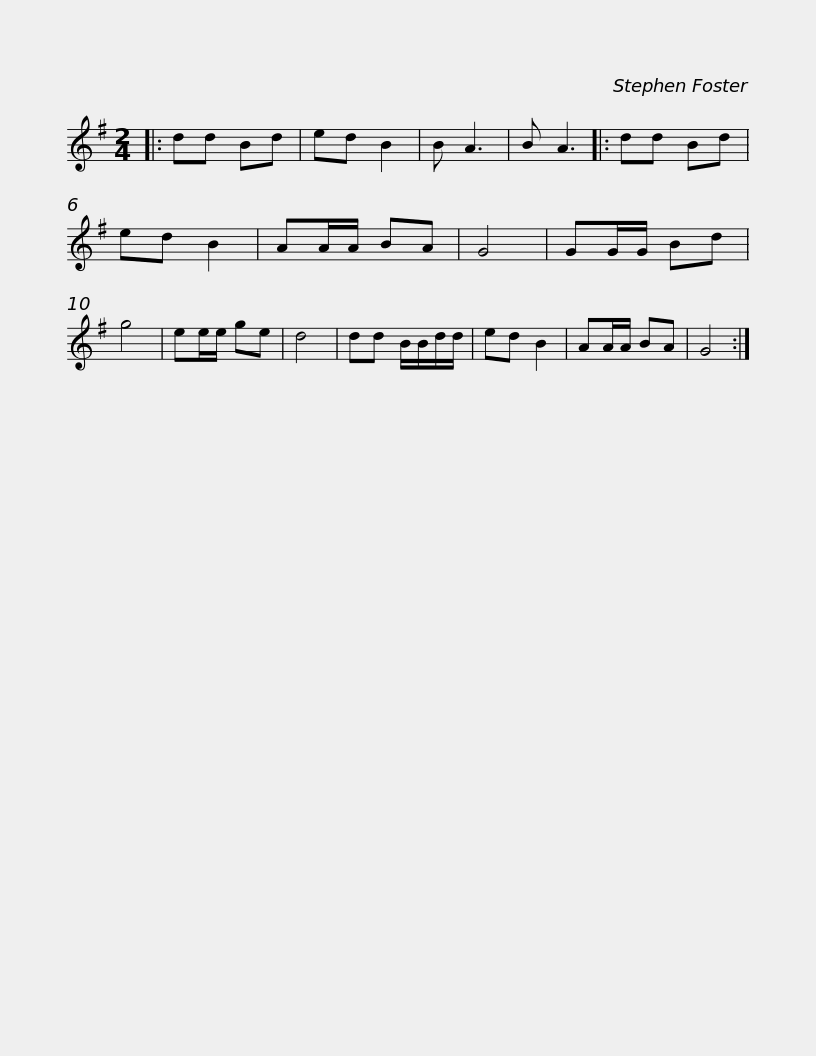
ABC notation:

X:1
L:1/8
M:2/4
I:linebreak $
K:G
V:1 treble
V:1
|: dd Bd | ed B2 | B A3 | B A3 |: dd Bd | %5
 ed B2 | AA/A/ BA | G4 | GG/G/ Bd | g4 | %10
 ee/e/ ge | d4 |$ dd B/B/d/d/ | ed B2 | AA/A/ BA | %15
 G4 :| %16
